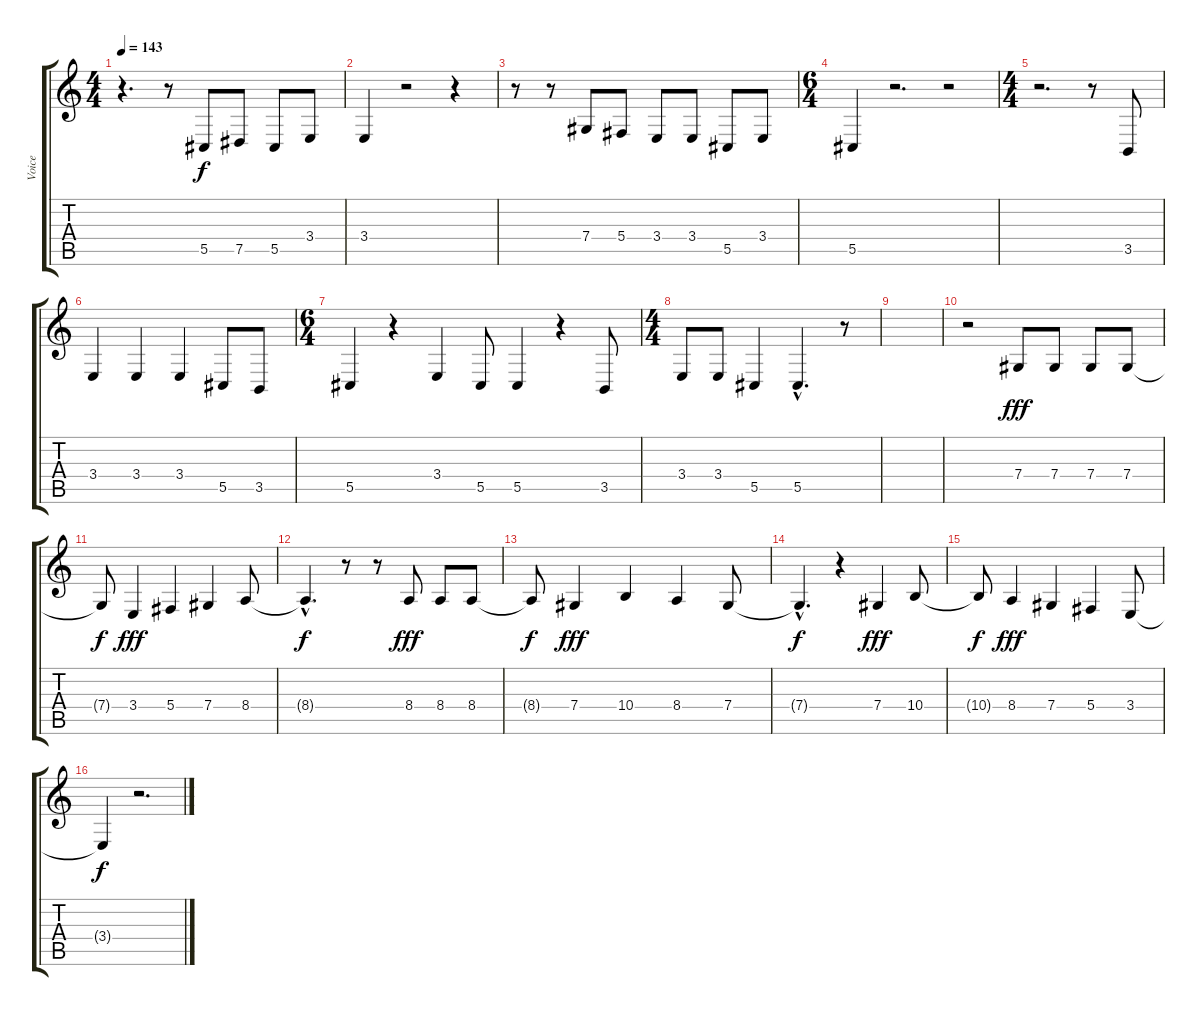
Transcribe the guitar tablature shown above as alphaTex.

\track ("Voice" "Voice") {instrument cello}
\staff {score tabs}
\tuning (Eb4 Bb3 Gb3 Db3 Ab2 Db2) {hide}
\ts (4 4)
\tempo 143
\clef g2
\ks c
r.4{d dy f} r.8 5.5.8 7.5.8 5.5.8 3.4.8 |
3.4.4 r.2 r.4 |
r.8 r.8 7.4.8 5.4.8 3.4.8 3.4.8 5.5.8 3.4.8 |
\ts (6 4)
5.5.4 r.2{d} r.2 |
\ts (4 4)
r.2{d} r.8 3.5.8{volume 10} |
3.4.4 3.4.4 3.4.4 5.5.8 3.5.8 |
\ts (6 4)
5.5.4 r.4 3.4.4 5.5.8 5.5.4 r.4 3.5.8 |
\ts (4 4)
3.4.8 3.4.8 5.5.4 5.5{hac}.4{d} r.8 |
|
r.2{volume 16} 7.4.8{dy fff} 7.4.8 7.4.8 7.4.8 |
7.4{t}.8{dy f} 3.4.4{dy fff} 5.4.4 7.4.4 8.4.8 |
8.4{hac t}.4{d dy f} r.8 r.8 8.4.8{dy fff} 8.4.8 8.4.8 |
8.4{t}.8{dy f} 7.4.4{dy fff} 10.4.4 8.4.4 7.4.8 |
7.4{hac t}.4{d dy f} r.4 7.4.4{dy fff} 10.4.8 |
10.4{t}.8{dy f} 8.4.4{dy fff} 7.4.4 5.4.4 3.4.8 |
3.4{t}.4{dy f} r.2{d}
